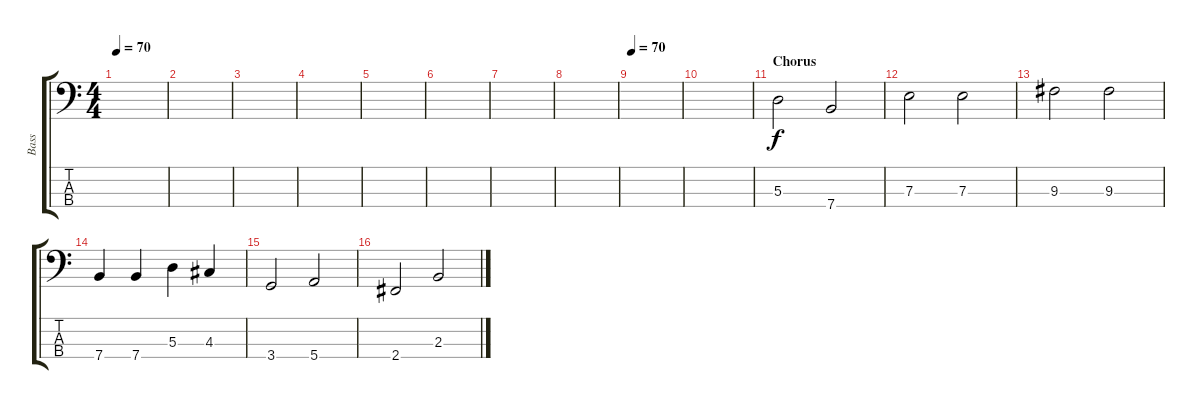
\track ("Bass" "Bass") {instrument electricbassfinger}
\staff {score tabs}
\tuning (G2 D2 A1 E1) {hide}
\ts (4 4)
\tempo 70
\clef f4
\ks c
|
|
|
|
|
|
|
|
\tempo 70
|
|
\section ("" "Chorus")
5.3.2 7.4.2 |
7.3.2 7.3.2 |
9.3.2 9.3.2 |
7.4.4 7.4.4 5.3.4 4.3.4 |
3.4.2 5.4.2 |
2.4.2 2.3.2
